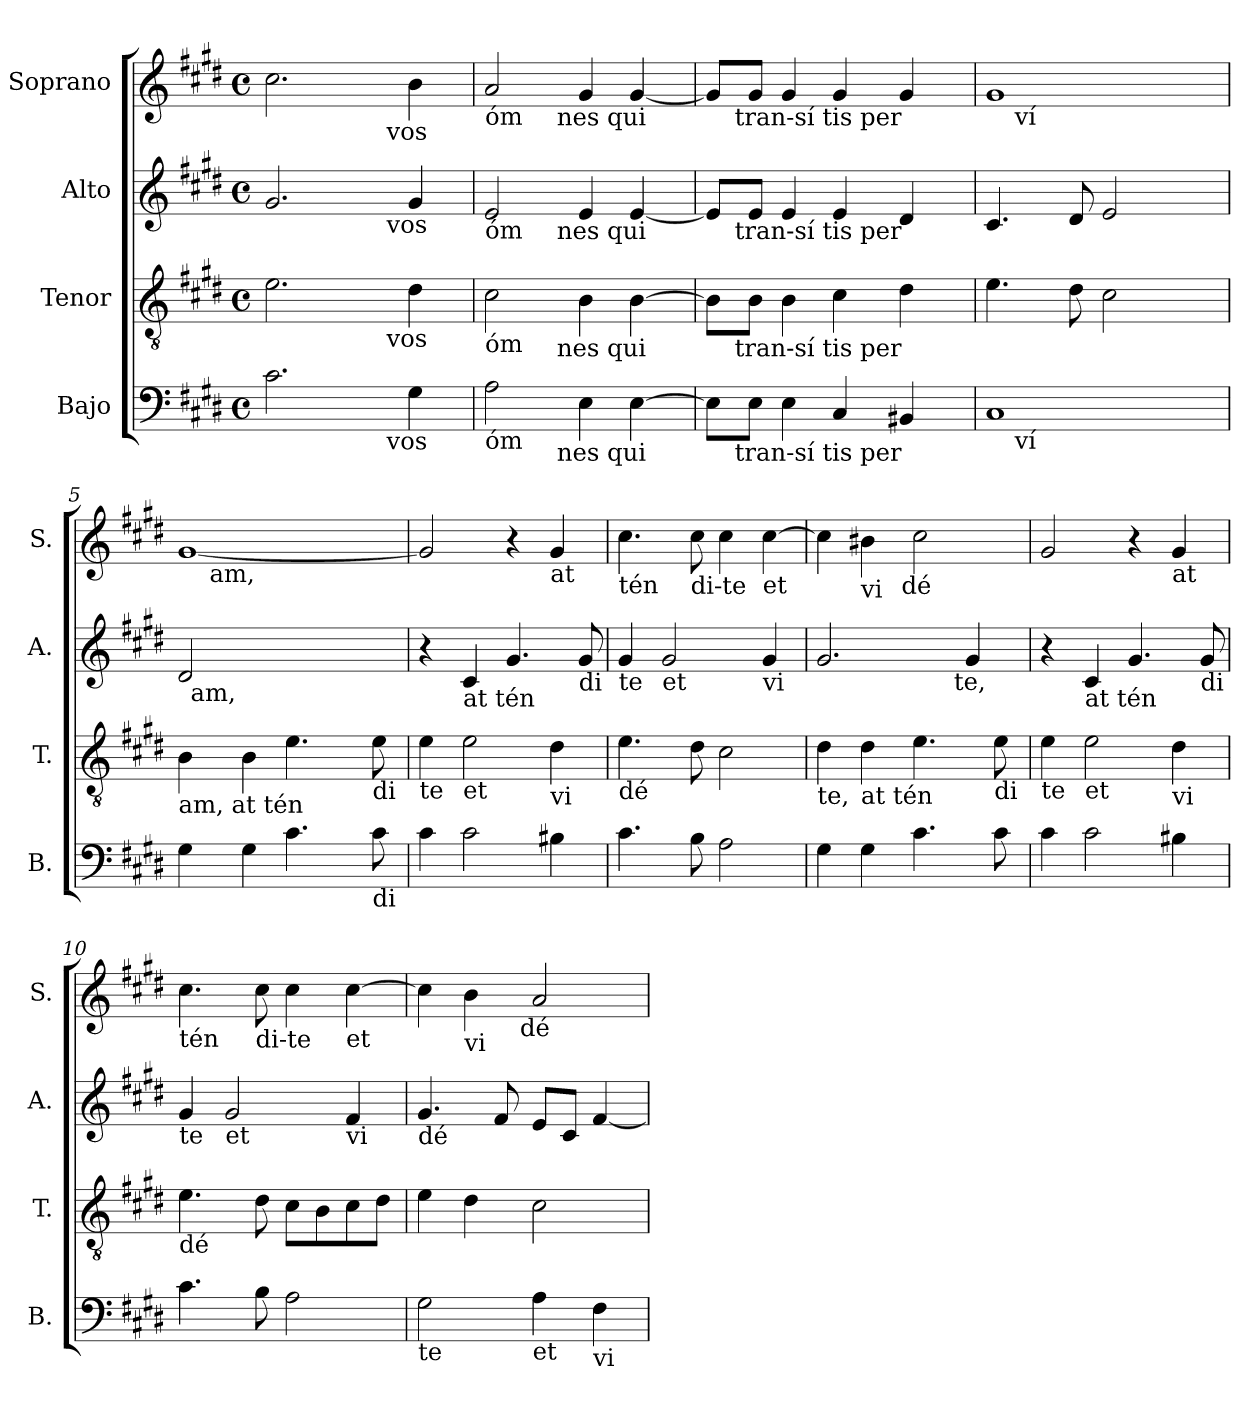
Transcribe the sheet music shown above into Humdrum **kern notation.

**kern	**kern	**kern	**kern
*part4	*part3	*part2	*part1
*staff4	*staff3	*staff2	*staff1
*I"Bajo	*I"Tenor	*I"Alto	*I"Soprano
*I'B.	*I'T.	*I'A.	*I'S.
*clefF4	*clefGv2	*clefG2	*clefG2
*ITrd7c12	*	*	*
*k[f#c#g#d#]	*k[f#c#g#d#]	*k[f#c#g#d#]	*k[f#c#g#d#]
*E:	*E:	*E:	*E:
*M4/4	*M4/4	*M4/4	*M4/4
*met(c)	*met(c)	*met(c)	*met(c)
=1	=1	=1	=1
!	!	!	!LO:TX:b:t=O
!	!	!LO:TX:b:t=O	!
!	!LO:TX:b:t=O	!	!
!LO:TX:b:t=O	!	!	!
*^	*^	*^	*^
2.C#\	2ryy	2.e\	2ryy	2.g#/	2ryy	2.cc#\	2ryy
.	8.ryy	.	8.ryy	.	8.ryy	.	8.ryy
!	!	!	!	!	!	!	!LO:TX:b:t=vos
!	!	!	!	!	!LO:TX:b:t=vos	!	!
!	!	!	!LO:TX:b:t=vos	!	!	!	!
!	!LO:TX:b:t=vos	!	!	!	!	!	!
.	4ryy	.	4ryy	.	4ryy	.	4ryy
4GG#\	.	4d#\	.	4g#/	.	4b\	.
.	16ryy	.	16ryy	.	16ryy	.	16ryy
=2	=2	=2	=2	=2	=2	=2	=2
!	!	!	!	!	!	!LO:TX:b:t=óm	!
!	!	!	!	!LO:TX:b:t=óm	!	!	!
!	!	!LO:TX:b:t=óm	!	!	!	!	!
!LO:TX:b:t=óm	!	!	!	!	!	!	!
2AA\	4..ryy	2c#\	4..ryy	2e/	4..ryy	2a/	4..ryy
!	!	!	!	!	!	!	!LO:TX:b:t=nes qui
!	!	!	!	!	!LO:TX:b:t=nes qui	!	!
!	!	!	!LO:TX:b:t=nes qui	!	!	!	!
!	!LO:TX:b:t=nes qui	!	!	!	!	!	!
.	2ryy	.	2ryy	.	2ryy	.	2ryy
4EE\	.	4B\	.	4e/	.	4g#/	.
[>4EE\	.	[>4B\	.	[<4e/	.	[<4g#/	.
.	16ryy	.	16ryy	.	16ryy	.	16ryy
=3	=3	=3	=3	=3	=3	=3	=3
8EE\L]	16.ryy	8B\L]	16.ryy	8e/L]	16.ryy	8g#/L]	16.ryy
!	!	!	!	!	!	!	!LO:TX:b:t=tran-sí tis per
!	!	!	!	!	!LO:TX:b:t=tran-sí tis per	!	!
!	!	!	!LO:TX:b:t=tran-sí tis per	!	!	!	!
!	!LO:TX:b:t=tran-sí tis per	!	!	!	!	!	!
.	2ryy	.	2ryy	.	2ryy	.	2ryy
8EE\J	.	8B\J	.	8e/J	.	8g#/J	.
4EE\	.	4B\	.	4e/	.	4g#/	.
4CC#/	.	4c#\	.	4e/	.	4g#/	.
.	4ryy	.	4ryy	.	4ryy	.	4ryy
4BBB#X/	.	4d#\	.	4d#/	.	4g#/	.
.	8ryy	.	8ryy	.	8ryy	.	8ryy
.	32ryy	.	32ryy	.	32ryy	.	32ryy
=4	=4	=4	=4	=4	=4	=4	=4
!	!	!	!	!LO:TX:b:t=ví	!	!	!
!	!	!LO:TX:b:t=ví	!	!	!	!	!
*	*	*v	*v	*	*	*	*
*	*	*	*v	*v	*	*
1CC#	16.ryy	4.e\	4.c#/	1g#	16.ryy
!	!	!	!	!	!LO:TX:b:t=ví
!	!LO:TX:b:t=ví	!	!	!	!
.	2ryy	.	.	.	2ryy
.	.	8d#\	8d#/	.	.
.	.	2c#\	2e/	.	.
.	4ryy	.	.	.	4ryy
.	8ryy	.	.	.	8ryy
.	32ryy	.	.	.	32ryy
=5	=5	=5	=5	=5	=5
!	!	!LO:TX:b:t=am, at tén	!	!	!
!LO:TX:b:t=am, at tén	!	!	!	!	!
*v	*v	*	*^	*	*
4GG#\	4B\	2d#/	32ryy	[<1g#	16.ryy
!	!	!	!LO:TX:b:t=am,	!	!
.	.	.	2ryy	.	.
!	!	!	!	!	!LO:TX:b:t=am,
.	.	.	.	.	2ryy
4GG#\	4B\	.	.	.	.
4.C#\	4.e\	2ryy	.	.	.
.	.	.	4...ryy	.	.
.	.	.	.	.	4ryy
.	.	.	.	.	8ryy
!	!LO:TX:b:t=di	!	!	!	!
!LO:TX:b:t=di	!	!	!	!	!
8C#\	8e\	.	.	.	.
.	.	.	.	.	32ryy
!!LO:LB:g=z
=6	=6	=6	=6	=6	=6
!	!LO:TX:b:t=te	!	!	!	!
*	*	*v	*v	*	*
*	*	*	*v	*v
4C#\	4e\	4r	2g#/]
!	!	!LO:TX:b:t=at tén	!
!	!LO:TX:b:t=et	!	!
2C#\	2e\	4c#/	.
.	.	4.g#/	4r
!	!	!	!LO:TX:b:t=at
!	!LO:TX:b:t=vi	!	!
4BB#X\	4d#\	.	4g#/
!	!	!LO:TX:b:t=di	!
.	.	8g#/	.
=7	=7	=7	=7
!	!	!	!LO:TX:b:t=tén
!	!	!LO:TX:b:t=te	!
!	!LO:TX:b:t=dé	!	!
4.C#\	4.e\	4g#/	4.cc#\
!	!	!LO:TX:b:t=et	!
.	.	2g#/	.
!	!	!	!LO:TX:b:t=di-te
8BB\	8d#\	.	8cc#\
2AA\	2c#\	.	4cc#\
!	!	!	!LO:TX:b:t=et
!	!	!LO:TX:b:t=vi	!
.	.	4g#/	[>4cc#\
=8	=8	=8	=8
!	!	!LO:TX:b:t=dé	!
!	!LO:TX:b:t=te,	!	!
*	*	*^	*^
4GG#\	4d#\	2.g#/	2ryy	4cc#\]	4...ryy
!	!	!	!	!LO:TX:b:t=vi	!
!	!LO:TX:b:t=at tén	!	!	!	!
4GG#\	4d#\	.	.	4b#X\	.
!	!	!	!	!	!LO:TX:b:t=dé
.	.	.	.	.	2ryy
4.C#\	4.e\	.	8..ryy	2cc#\	.
!	!	!	!LO:TX:b:t=te,	!	!
.	.	.	4ryy	.	.
.	.	4g#/	.	.	.
!	!LO:TX:b:t=di	!	!	!	!
8C#\	8e\	.	.	.	.
.	.	.	32ryy	.	32ryy
=9	=9	=9	=9	=9	=9
!	!	!	!	!LO:TX:b:t=te,	!
!	!LO:TX:b:t=te	!	!	!	!
*	*	*v	*v	*	*
*	*	*	*v	*v
4C#\	4e\	4r	2g#/
!	!	!LO:TX:b:t=at tén	!
!	!LO:TX:b:t=et	!	!
2C#\	2e\	4c#/	.
.	.	4.g#/	4r
!	!	!	!LO:TX:b:t=at
!	!LO:TX:b:t=vi	!	!
4BB#X\	4d#\	.	4g#/
!	!	!LO:TX:b:t=di	!
.	.	8g#/	.
=10	=10	=10	=10
!	!	!	!LO:TX:b:t=tén
!	!	!LO:TX:b:t=te	!
!	!LO:TX:b:t=dé	!	!
4.C#\	4.e\	4g#/	4.cc#\
!	!	!LO:TX:b:t=et	!
.	.	2g#/	.
!	!	!	!LO:TX:b:t=di-te
8BB\	8d#\	.	8cc#\
2AA\	8c#\L	.	4cc#\
.	8B\	.	.
!	!	!	!LO:TX:b:t=et
!	!	!LO:TX:b:t=vi	!
.	8c#\	4f#/	[>4cc#\
.	8d#\J	.	.
!!LO:PB:g=z
=11	=11	=11	=11
!	!	!LO:TX:b:t=dé	!
!LO:TX:b:t=te	!	!	!
*	*	*	*^
2GG#\	4e\	4.g#/	4cc#\]	4...ryy
!	!	!	!LO:TX:b:t=vi	!
.	4d#\	.	4b\	.
.	.	8f#/	.	.
!	!	!	!	!LO:TX:b:t=dé
.	.	.	.	2ryy
!LO:TX:b:t=et	!	!	!	!
4AA\	2c#\	8e/L	2a/	.
.	.	8c#/J	.	.
!LO:TX:b:t=vi	!	!	!	!
4FF#\	.	[<4f#/	.	.
.	.	.	.	32ryy
*	*	*	*v	*v
=	=	=	=
*-	*-	*-	*-
